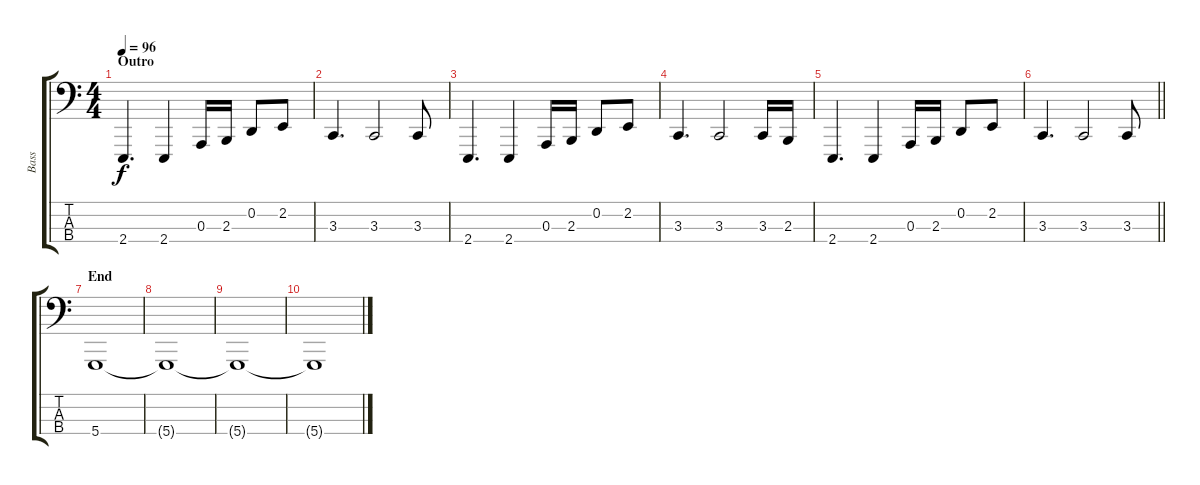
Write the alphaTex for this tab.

\track ("Bass" "Bass") {instrument stringensemble1}
\staff {score tabs}
\tuning (G2 D2 A1 D1) {hide}
\ts (4 4)
\section ("" "Outro")
\tempo 96
\clef f4
\ks c
2.4.4{d dy f} 2.4.4 0.3.16 2.3.16 0.2.8 2.2.8 |
3.3.4{d} 3.3.2 3.3.8 |
2.4.4{d} 2.4.4 0.3.16 2.3.16 0.2.8 2.2.8 |
3.3.4{d} 3.3.2 3.3.16 2.3.16 |
2.4.4{d} 2.4.4 0.3.16 2.3.16 0.2.8 2.2.8 |
\barLineRight lightlight
3.3.4{d} 3.3.2 3.3.8 |
\section ("" "End")
5.4.1 |
5.4{t}.1 |
5.4{t}.1 |
5.4{t}.1
